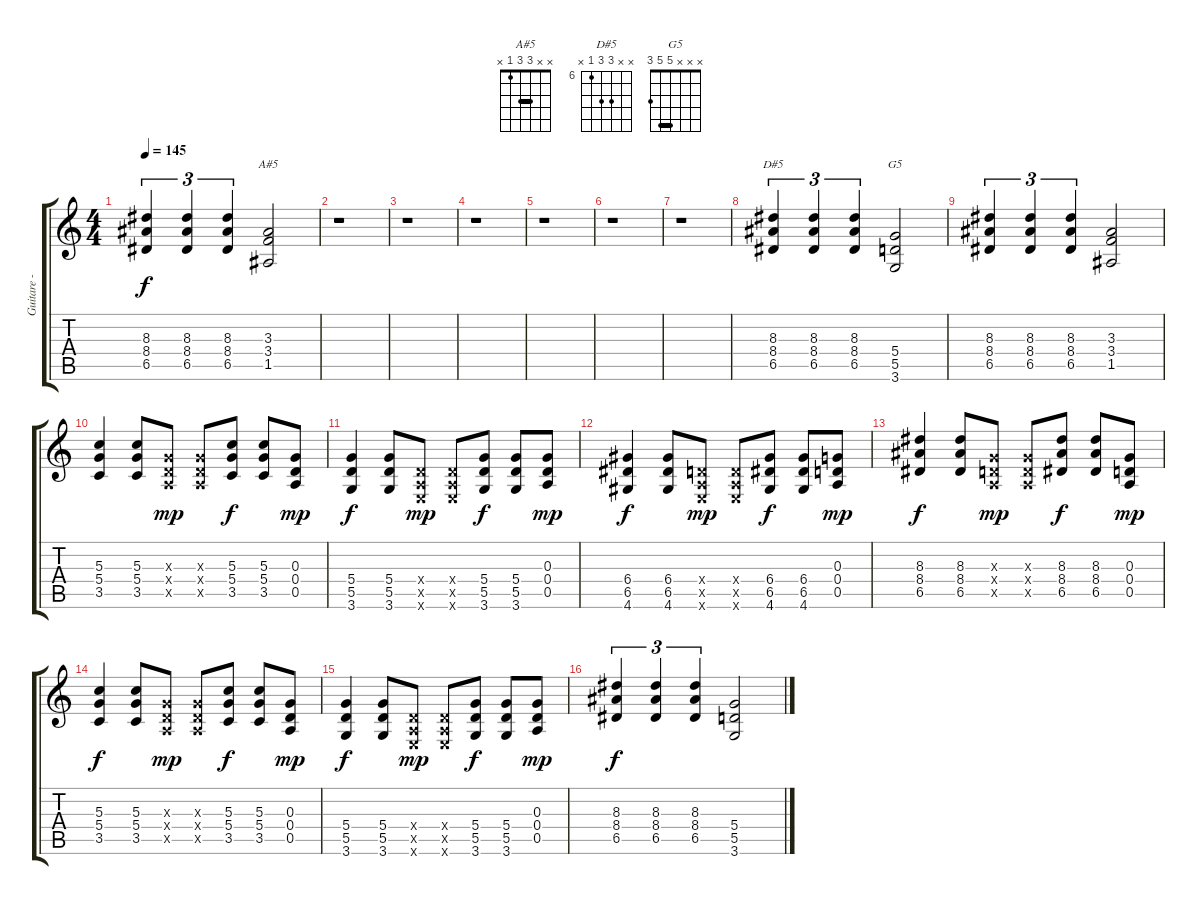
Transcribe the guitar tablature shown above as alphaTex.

\track ("Guitare - Bozo" "Guitare - ") {instrument electricguitarclean}
\staff {score tabs}
\tuning (E4 B3 G3 D3 A2 E2) {hide}
\chord ("A#5" x x 3 3 1 x) {barre 3}
\chord ("D#5" x x 8 8 6 x) {firstfret 6}
\chord ("G5" x x x 5 5 3) {barre 5}
\ts (4 4)
\tempo 145
\clef g2
\ks c
(8.3 8.4 6.5).4{tu (3 2) dy f} (8.3 8.4 6.5).4{tu (3 2)} (8.3 8.4 6.5).4{tu (3 2)} (3.3 3.4 1.5).2{ch "A#5"} |
r.1 |
r.1 |
r.1 |
r.1 |
r.1 |
r.1 |
(8.3 8.4 6.5).4{tu (3 2) ch "D#5"} (8.3 8.4 6.5).4{tu (3 2)} (8.3 8.4 6.5).4{tu (3 2)} (5.4 5.5 3.6).2{ch "G5"} |
(8.3 8.4 6.5).4{tu (3 2)} (8.3 8.4 6.5).4{tu (3 2)} (8.3 8.4 6.5).4{tu (3 2)} (3.3 3.4 1.5).2 |
(5.3 5.4 3.5).4{volume 9} (5.3 5.4 3.5).8 (0.3{x} 0.4{x} 0.5{x}).8{dy mp} (0.3{x} 0.4{x} 0.5{x}).8 (5.3 5.4 3.5).8{dy f} (5.3 5.4 3.5).8 (0.3 0.4 0.5).8{dy mp} |
(5.4 5.5 3.6).4{dy f} (5.4 5.5 3.6).8 (0.4{x} 0.5{x} 0.6{x}).8{dy mp} (0.4{x} 0.5{x} 0.6{x}).8 (5.4 5.5 3.6).8{dy f} (5.4 5.5 3.6).8 (0.3 0.4 0.5).8{dy mp} |
(6.4 6.5 4.6).4{dy f} (6.4 6.5 4.6).8 (0.4{x} 0.5{x} 0.6{x}).8{dy mp} (0.4{x} 0.5{x} 0.6{x}).8 (6.4 6.5 4.6).8{dy f} (6.4 6.5 4.6).8 (0.3 0.4 0.5).8{dy mp} |
(8.3 8.4 6.5).4{dy f} (8.3 8.4 6.5).8 (0.3{x} 0.4{x} 0.5{x}).8{dy mp} (0.3{x} 0.4{x} 0.5{x}).8 (8.3 8.4 6.5).8{dy f} (8.3 8.4 6.5).8 (0.3 0.4 0.5).8{dy mp} |
(5.3 5.4 3.5).4{dy f} (5.3 5.4 3.5).8 (0.3{x} 0.4{x} 0.5{x}).8{dy mp} (0.3{x} 0.4{x} 0.5{x}).8 (5.3 5.4 3.5).8{dy f} (5.3 5.4 3.5).8 (0.3 0.4 0.5).8{dy mp} |
(5.4 5.5 3.6).4{dy f} (5.4 5.5 3.6).8 (0.4{x} 0.5{x} 0.6{x}).8{dy mp} (0.4{x} 0.5{x} 0.6{x}).8 (5.4 5.5 3.6).8{dy f} (5.4 5.5 3.6).8 (0.3 0.4 0.5).8{dy mp} |
(8.3 8.4 6.5).4{tu (3 2) dy f} (8.3 8.4 6.5).4{tu (3 2)} (8.3 8.4 6.5).4{tu (3 2)} (5.4 5.5 3.6).2
